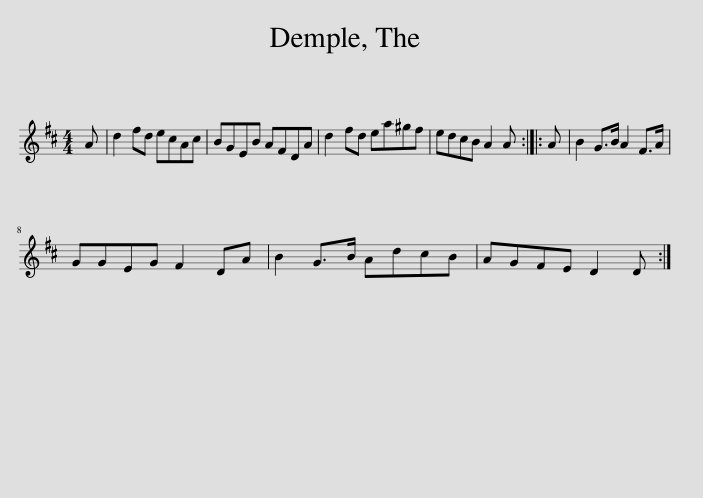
X:1
L:1/8
M:4/4
I:linebreak $
K:D
V:1 treble
V:1
 A | d2 fd ecAc | BGEB AFDA | d2 fd ea^gf | edcB A2 A :: %5
 A | B2 G>B A2 F>A |$ GGEG F2 DA | B2 G>B AdcB | AGFE D2 D :| %10
